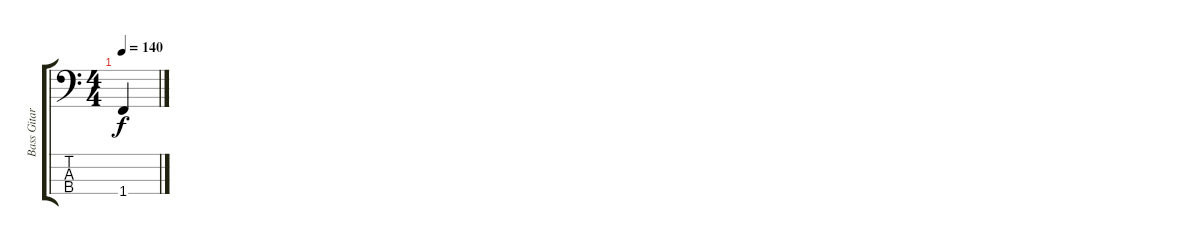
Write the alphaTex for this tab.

\track ("Bass Gitar" "Bass Gitar") {instrument electricbassfinger}
\staff {score tabs}
\tuning (G2 D2 A1 E1) {hide}
\ts (4 4)
\tempo 140
\clef f4
\ks c
1.4.4{dy f}
